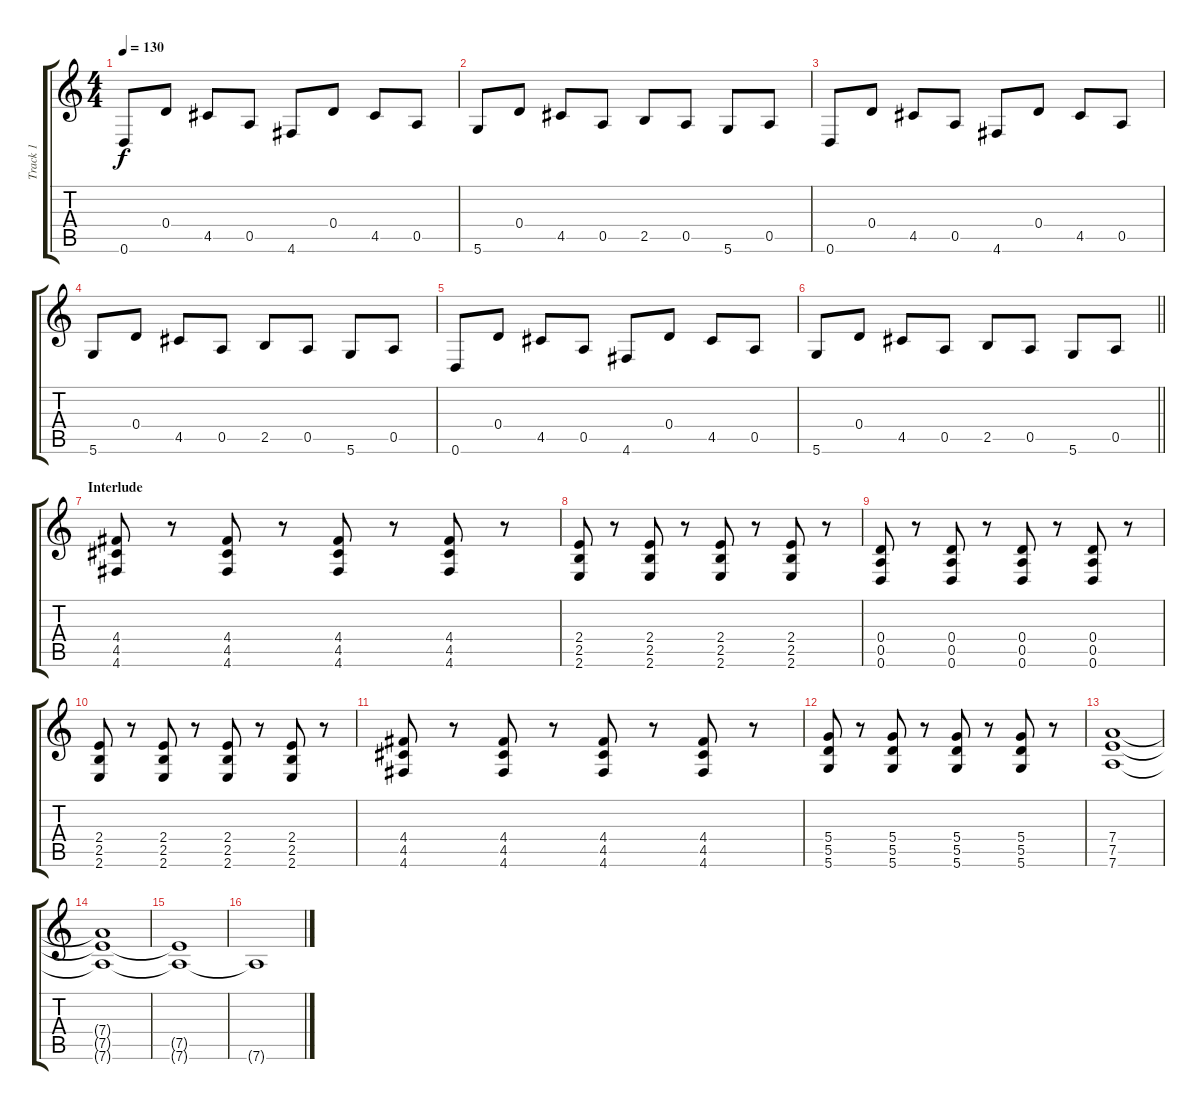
\track ("Track 1" "Track 1") {instrument overdrivenguitar}
\staff {score tabs}
\tuning (E4 B3 G3 D3 A2 D2) {hide}
\ts (4 4)
\tempo 130
\clef g2
\ks c
0.6.8{dy f} 0.4.8 4.5.8 0.5.8 4.6.8 0.4.8 4.5.8 0.5.8 |
5.6.8 0.4.8 4.5.8 0.5.8 2.5.8 0.5.8 5.6.8 0.5.8 |
0.6.8 0.4.8 4.5.8 0.5.8 4.6.8 0.4.8 4.5.8 0.5.8 |
5.6.8 0.4.8 4.5.8 0.5.8 2.5.8 0.5.8 5.6.8 0.5.8 |
0.6.8 0.4.8 4.5.8 0.5.8 4.6.8 0.4.8 4.5.8 0.5.8 |
\barLineRight lightlight
5.6.8 0.4.8 4.5.8 0.5.8 2.5.8 0.5.8 5.6.8 0.5.8 |
\section ("" "Interlude")
(4.4 4.5 4.6).8 r.8 (4.4 4.5 4.6).8 r.8 (4.4 4.5 4.6).8 r.8 (4.4 4.5 4.6).8 r.8 |
(2.4 2.5 2.6).8 r.8 (2.4 2.5 2.6).8 r.8 (2.4 2.5 2.6).8 r.8 (2.4 2.5 2.6).8 r.8 |
(0.4 0.5 0.6).8 r.8 (0.4 0.5 0.6).8 r.8 (0.4 0.5 0.6).8 r.8 (0.4 0.5 0.6).8 r.8 |
(2.4 2.5 2.6).8 r.8 (2.4 2.5 2.6).8 r.8 (2.4 2.5 2.6).8 r.8 (2.4 2.5 2.6).8 r.8 |
(4.4 4.5 4.6).8 r.8 (4.4 4.5 4.6).8 r.8 (4.4 4.5 4.6).8 r.8 (4.4 4.5 4.6).8 r.8 |
(5.4 5.5 5.6).8 r.8 (5.4 5.5 5.6).8 r.8 (5.4 5.5 5.6).8 r.8 (5.4 5.5 5.6).8 r.8 |
(7.4 7.5 7.6).1 |
(7.4{t} 7.5{t} 7.6{t}).1 |
(7.5{t} 7.6{t}).1 |
7.6{t}.1
